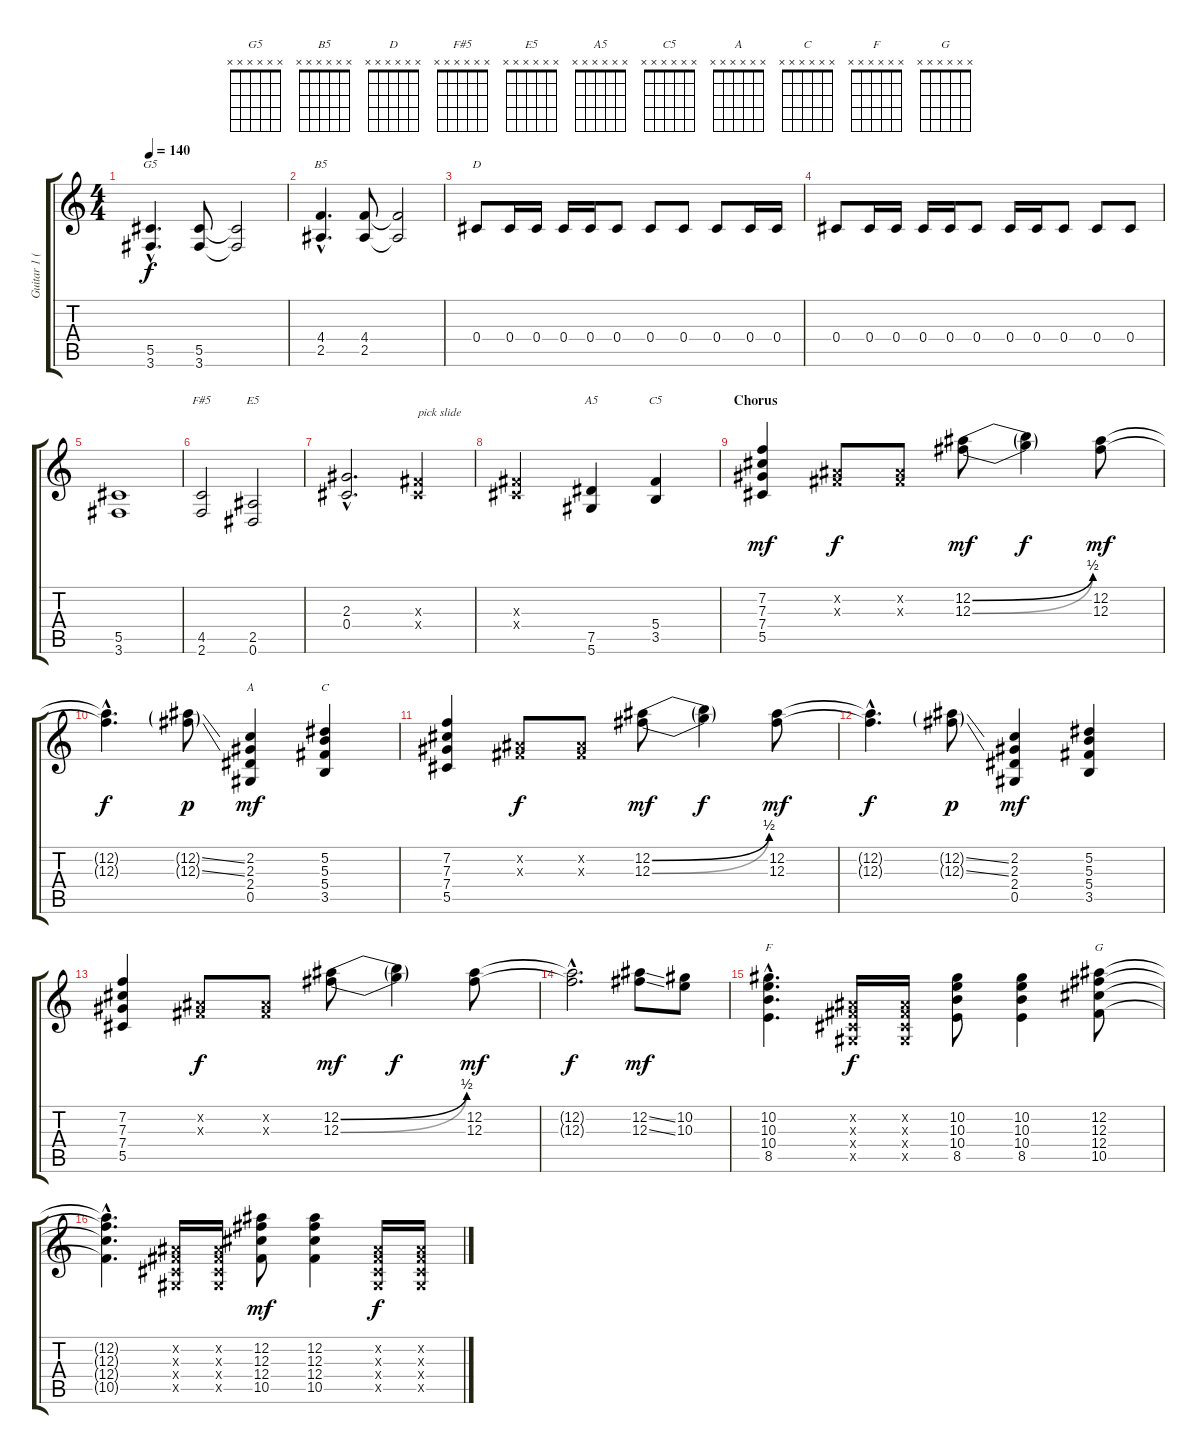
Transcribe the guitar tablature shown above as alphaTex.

\track ("Guitar 1 (Slash)" "Guitar 1 (") {instrument overdrivenguitar}
\staff {score tabs}
\tuning (Eb4 Bb3 Gb3 Db3 Ab2 Eb2) {hide}
\chord ("G5" x x x x x x) {firstfret 0}
\chord ("B5" x x x x x x) {firstfret 0}
\chord ("D" x x x x x x) {firstfret 0}
\chord ("F#5" x x x x x x) {firstfret 0}
\chord ("E5" x x x x x x) {firstfret 0}
\chord ("A5" x x x x x x) {firstfret 0}
\chord ("C5" x x x x x x) {firstfret 0}
\chord ("A" x x x x x x) {firstfret 0}
\chord ("C" x x x x x x) {firstfret 0}
\chord ("F" x x x x x x) {firstfret 0}
\chord ("G" x x x x x x) {firstfret 0}
\ts (4 4)
\tempo 140
\clef g2
\ks c
(5.5{hac} 3.6{hac}).4{d ch "G5" dy f} (5.5 3.6).8 (5.5{t} 3.6{t}).2 |
(4.4{hac} 2.5{hac}).4{d ch "B5"} (4.4 2.5).8 (4.4{t} 2.5{t}).2 |
0.4.8{ch "D"} 0.4.16 0.4.16 0.4.16 0.4.16 0.4.8 0.4.8 0.4.8 0.4.8 0.4.16 0.4.16 |
0.4.8 0.4.16 0.4.16 0.4.16 0.4.16 0.4.8 0.4.16 0.4.16 0.4.8 0.4.8 0.4.8 |
(5.5 3.6).1 |
(4.5 2.6).2{ch "F#5"} (2.5 0.6).2{ch "E5"} |
(2.3{hac} 0.4{hac}).2{d} (0.3{x} 0.4{x}).4{txt "pick slide" instrument guitarfretnoise} |
(0.3{x} 0.4{x}).2 (7.5 5.6).4{ch "A5" instrument overdrivenguitar} (5.4 3.5).4{ch "C5"} |
\section ("" "Chorus")
(7.2 7.3 7.4 5.5).4{dy mf} (0.2{x} 0.3{x}).8{dy f} (0.2{x} 0.3{x}).8 (12.2{be (bend 0 0 60 2)} 12.3{be (bend 0 0 60 2)}).8{dy mf} (12.2{t} 12.3{t}).4{dy f} (12.2 12.3).8{dy mf} |
(12.2{hac t} 12.3{hac t}).4{d dy f} (12.2{ss g} 12.3{ss g}).8{dy p} (2.2 2.3 2.4 0.5).4{ch "A" dy mf} (5.2 5.3 5.4 3.5).4{ch "C"} |
(7.2 7.3 7.4 5.5).4 (0.2{x} 0.3{x}).8{dy f} (0.2{x} 0.3{x}).8 (12.2{be (bend 0 0 60 2)} 12.3{be (bend 0 0 60 2)}).8{dy mf} (12.2{t} 12.3{t}).4{dy f} (12.2 12.3).8{dy mf} |
(12.2{hac t} 12.3{hac t}).4{d dy f} (12.2{ss g} 12.3{ss g}).8{dy p} (2.2 2.3 2.4 0.5).4{dy mf} (5.2 5.3 5.4 3.5).4 |
(7.2 7.3 7.4 5.5).4 (0.2{x} 0.3{x}).8{dy f} (0.2{x} 0.3{x}).8 (12.2{be (bend 0 0 60 2)} 12.3{be (bend 0 0 60 2)}).8{dy mf} (12.2{t} 12.3{t}).4{dy f} (12.2 12.3).8{dy mf} |
(12.2{hac t} 12.3{hac t}).2{d dy f} (12.2{ss} 12.3{ss}).8{dy mf} (10.2 10.3).8 |
(10.2{hac} 10.3{hac} 10.4{hac} 8.5{hac}).4{d ch "F"} (0.2{x} 0.3{x} 0.4{x} 0.5{x}).16{dy f} (0.2{x} 0.3{x} 0.4{x} 0.5{x}).16 (10.2 10.3 10.4 8.5).8 (10.2 10.3 10.4 8.5).4 (12.2 12.3 12.4 10.5).8{ch "G"} |
(12.2{hac t} 12.3{hac t} 12.4{hac t} 10.5{hac t}).4{d} (0.2{x} 0.3{x} 0.4{x} 0.5{x}).16 (0.2{x} 0.3{x} 0.4{x} 0.5{x}).16 (12.2 12.3 12.4 10.5).8{dy mf} (12.2 12.3 12.4 10.5).4 (0.2{x} 0.3{x} 0.4{x} 0.5{x}).16{dy f} (0.2{x} 0.3{x} 0.4{x} 0.5{x}).16
